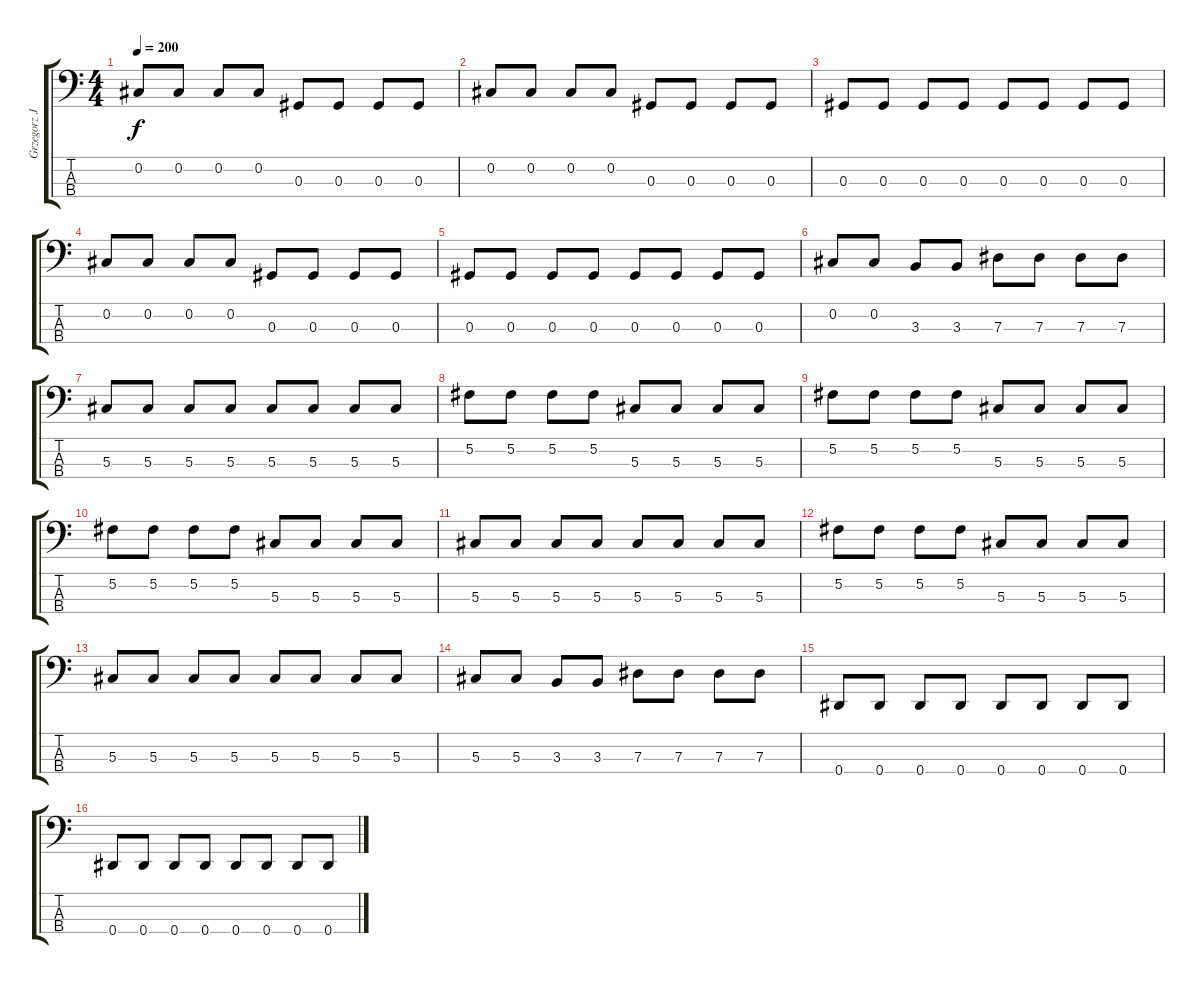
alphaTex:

\track ("Grzegorz Jezierski" "Grzegorz J") {instrument electricbasspick}
\staff {score tabs}
\tuning (Gb2 Db2 Ab1 Eb1) {hide}
\ts (4 4)
\tempo 200
\clef f4
\ks c
0.2.8{dy f} 0.2.8 0.2.8 0.2.8 0.3.8 0.3.8 0.3.8 0.3.8 |
0.2.8 0.2.8 0.2.8 0.2.8 0.3.8 0.3.8 0.3.8 0.3.8 |
0.3.8 0.3.8 0.3.8 0.3.8 0.3.8 0.3.8 0.3.8 0.3.8 |
0.2.8 0.2.8 0.2.8 0.2.8 0.3.8 0.3.8 0.3.8 0.3.8 |
0.3.8 0.3.8 0.3.8 0.3.8 0.3.8 0.3.8 0.3.8 0.3.8 |
0.2.8 0.2.8 3.3.8 3.3.8 7.3.8 7.3.8 7.3.8 7.3.8 |
5.3.8 5.3.8 5.3.8 5.3.8 5.3.8 5.3.8 5.3.8 5.3.8 |
5.2.8 5.2.8 5.2.8 5.2.8 5.3.8 5.3.8 5.3.8 5.3.8 |
5.2.8 5.2.8 5.2.8 5.2.8 5.3.8 5.3.8 5.3.8 5.3.8 |
5.2.8 5.2.8 5.2.8 5.2.8 5.3.8 5.3.8 5.3.8 5.3.8 |
5.3.8 5.3.8 5.3.8 5.3.8 5.3.8 5.3.8 5.3.8 5.3.8 |
5.2.8 5.2.8 5.2.8 5.2.8 5.3.8 5.3.8 5.3.8 5.3.8 |
5.3.8 5.3.8 5.3.8 5.3.8 5.3.8 5.3.8 5.3.8 5.3.8 |
5.3.8 5.3.8 3.3.8 3.3.8 7.3.8 7.3.8 7.3.8 7.3.8 |
0.4.8 0.4.8 0.4.8 0.4.8 0.4.8 0.4.8 0.4.8 0.4.8 |
0.4.8 0.4.8 0.4.8 0.4.8 0.4.8 0.4.8 0.4.8 0.4.8
